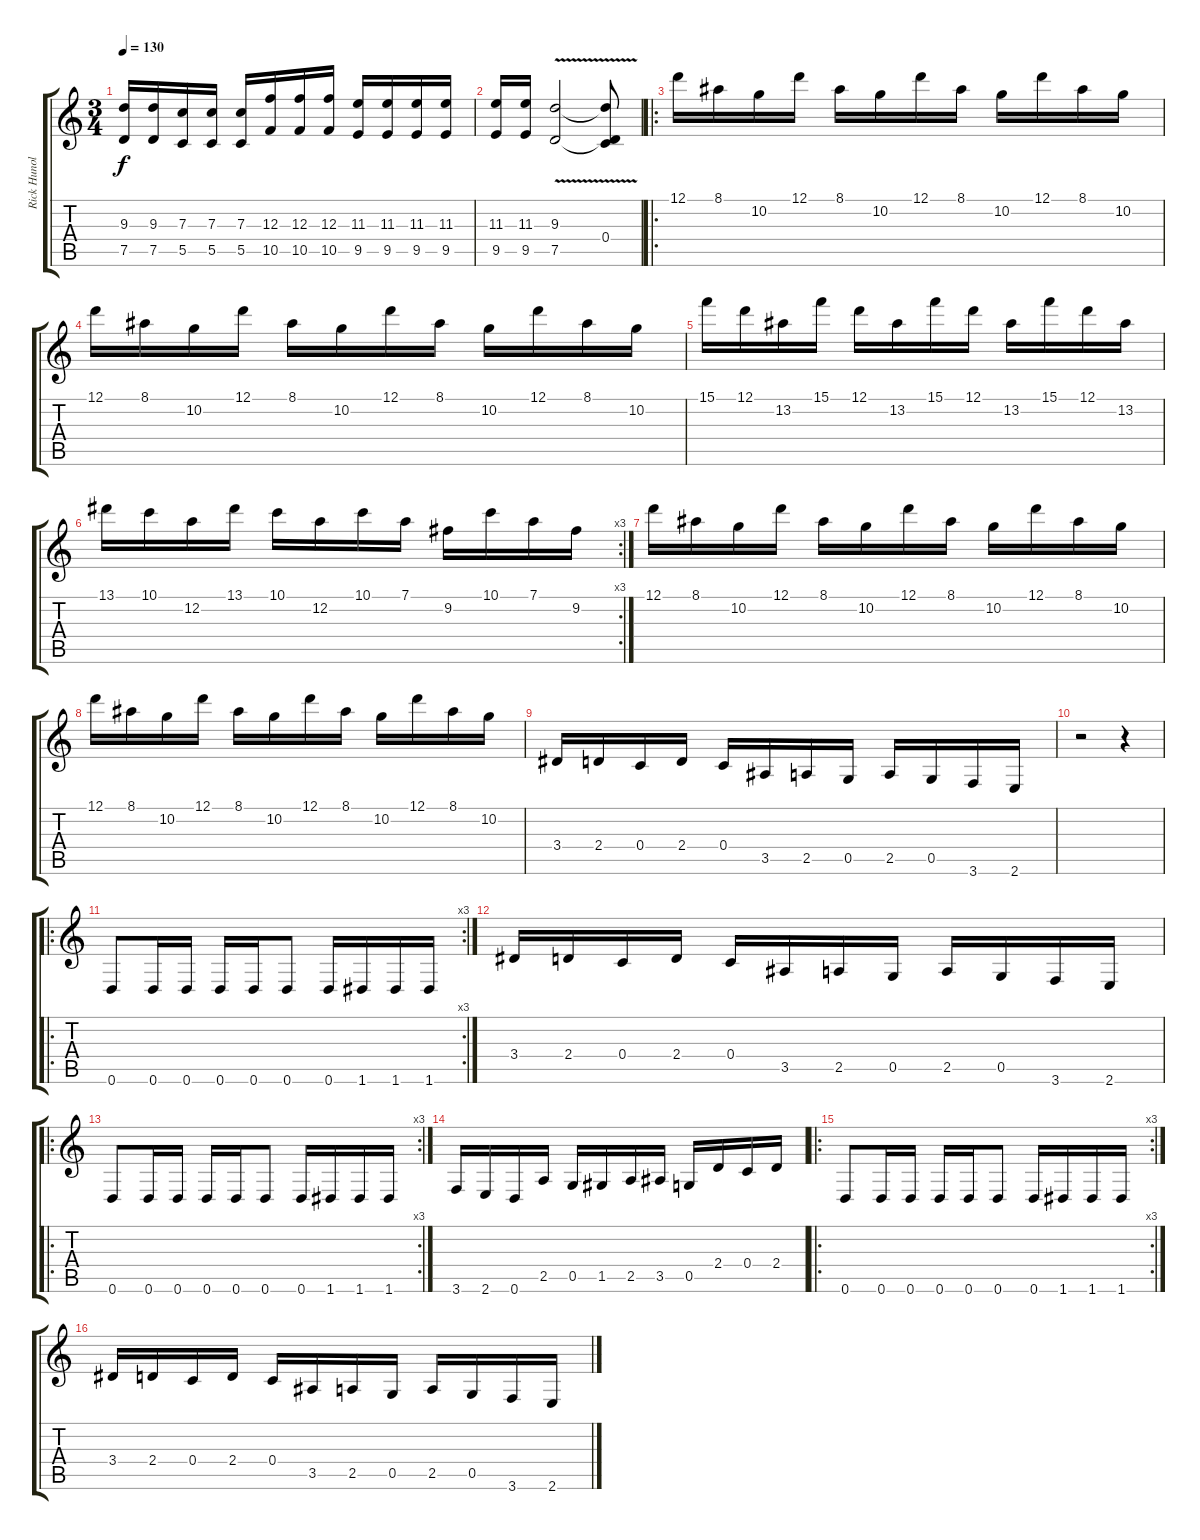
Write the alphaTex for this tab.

\track ("Rick Hunolt" "Rick Hunol") {instrument overdrivenguitar}
\staff {score tabs}
\tuning (D4 A3 F3 C3 G2 D2) {hide}
\ts (3 4)
\tempo 130
\clef g2
\ks c
(9.3{t} 7.5{t}).16{dy f} (9.3 7.5).16 (7.3 5.5).16 (7.3 5.5).16 (7.3 5.5).16 (12.3 10.5).16 (12.3 10.5).16 (12.3 10.5).16 (11.3 9.5).16 (11.3 9.5).16 (11.3 9.5).16 (11.3 9.5).16 |
(11.3 9.5).16 (11.3 9.5).16 (9.3{v} 7.5{v}).2 (9.3{t} 0.4 7.5{t}).8 |
\ro
12.1.16 8.1.16 10.2.16 12.1.16 8.1.16 10.2.16 12.1.16 8.1.16 10.2.16 12.1.16 8.1.16 10.2.16 |
12.1.16 8.1.16 10.2.16 12.1.16 8.1.16 10.2.16 12.1.16 8.1.16 10.2.16 12.1.16 8.1.16 10.2.16 |
15.1.16 12.1.16 13.2.16 15.1.16 12.1.16 13.2.16 15.1.16 12.1.16 13.2.16 15.1.16 12.1.16 13.2.16 |
\rc 3
13.1.16 10.1.16 12.2.16 13.1.16 10.1.16 12.2.16 10.1.16 7.1.16 9.2.16 10.1.16 7.1.16 9.2.16 |
12.1.16 8.1.16 10.2.16 12.1.16 8.1.16 10.2.16 12.1.16 8.1.16 10.2.16 12.1.16 8.1.16 10.2.16 |
12.1.16 8.1.16 10.2.16 12.1.16 8.1.16 10.2.16 12.1.16 8.1.16 10.2.16 12.1.16 8.1.16 10.2.16 |
3.4.16 2.4.16 0.4.16 2.4.16 0.4.16 3.5.16 2.5.16 0.5.16 2.5.16 0.5.16 3.6.16 2.6.16 |
r.2 r.4 |
\ro
\rc 3
0.6.8 0.6.16 0.6.16 0.6.16 0.6.16 0.6.8 0.6.16 1.6.16 1.6.16 1.6.16 |
3.4.16 2.4.16 0.4.16 2.4.16 0.4.16 3.5.16 2.5.16 0.5.16 2.5.16 0.5.16 3.6.16 2.6.16 |
\ro
\rc 3
0.6.8 0.6.16 0.6.16 0.6.16 0.6.16 0.6.8 0.6.16 1.6.16 1.6.16 1.6.16 |
3.6.16 2.6.16 0.6.16 2.5.16 0.5.16 1.5.16 2.5.16 3.5.16 0.5.16 2.4.16 0.4.16 2.4.16 |
\ro
\rc 3
0.6.8 0.6.16 0.6.16 0.6.16 0.6.16 0.6.8 0.6.16 1.6.16 1.6.16 1.6.16 |
3.4.16 2.4.16 0.4.16 2.4.16 0.4.16 3.5.16 2.5.16 0.5.16 2.5.16 0.5.16 3.6.16 2.6.16
